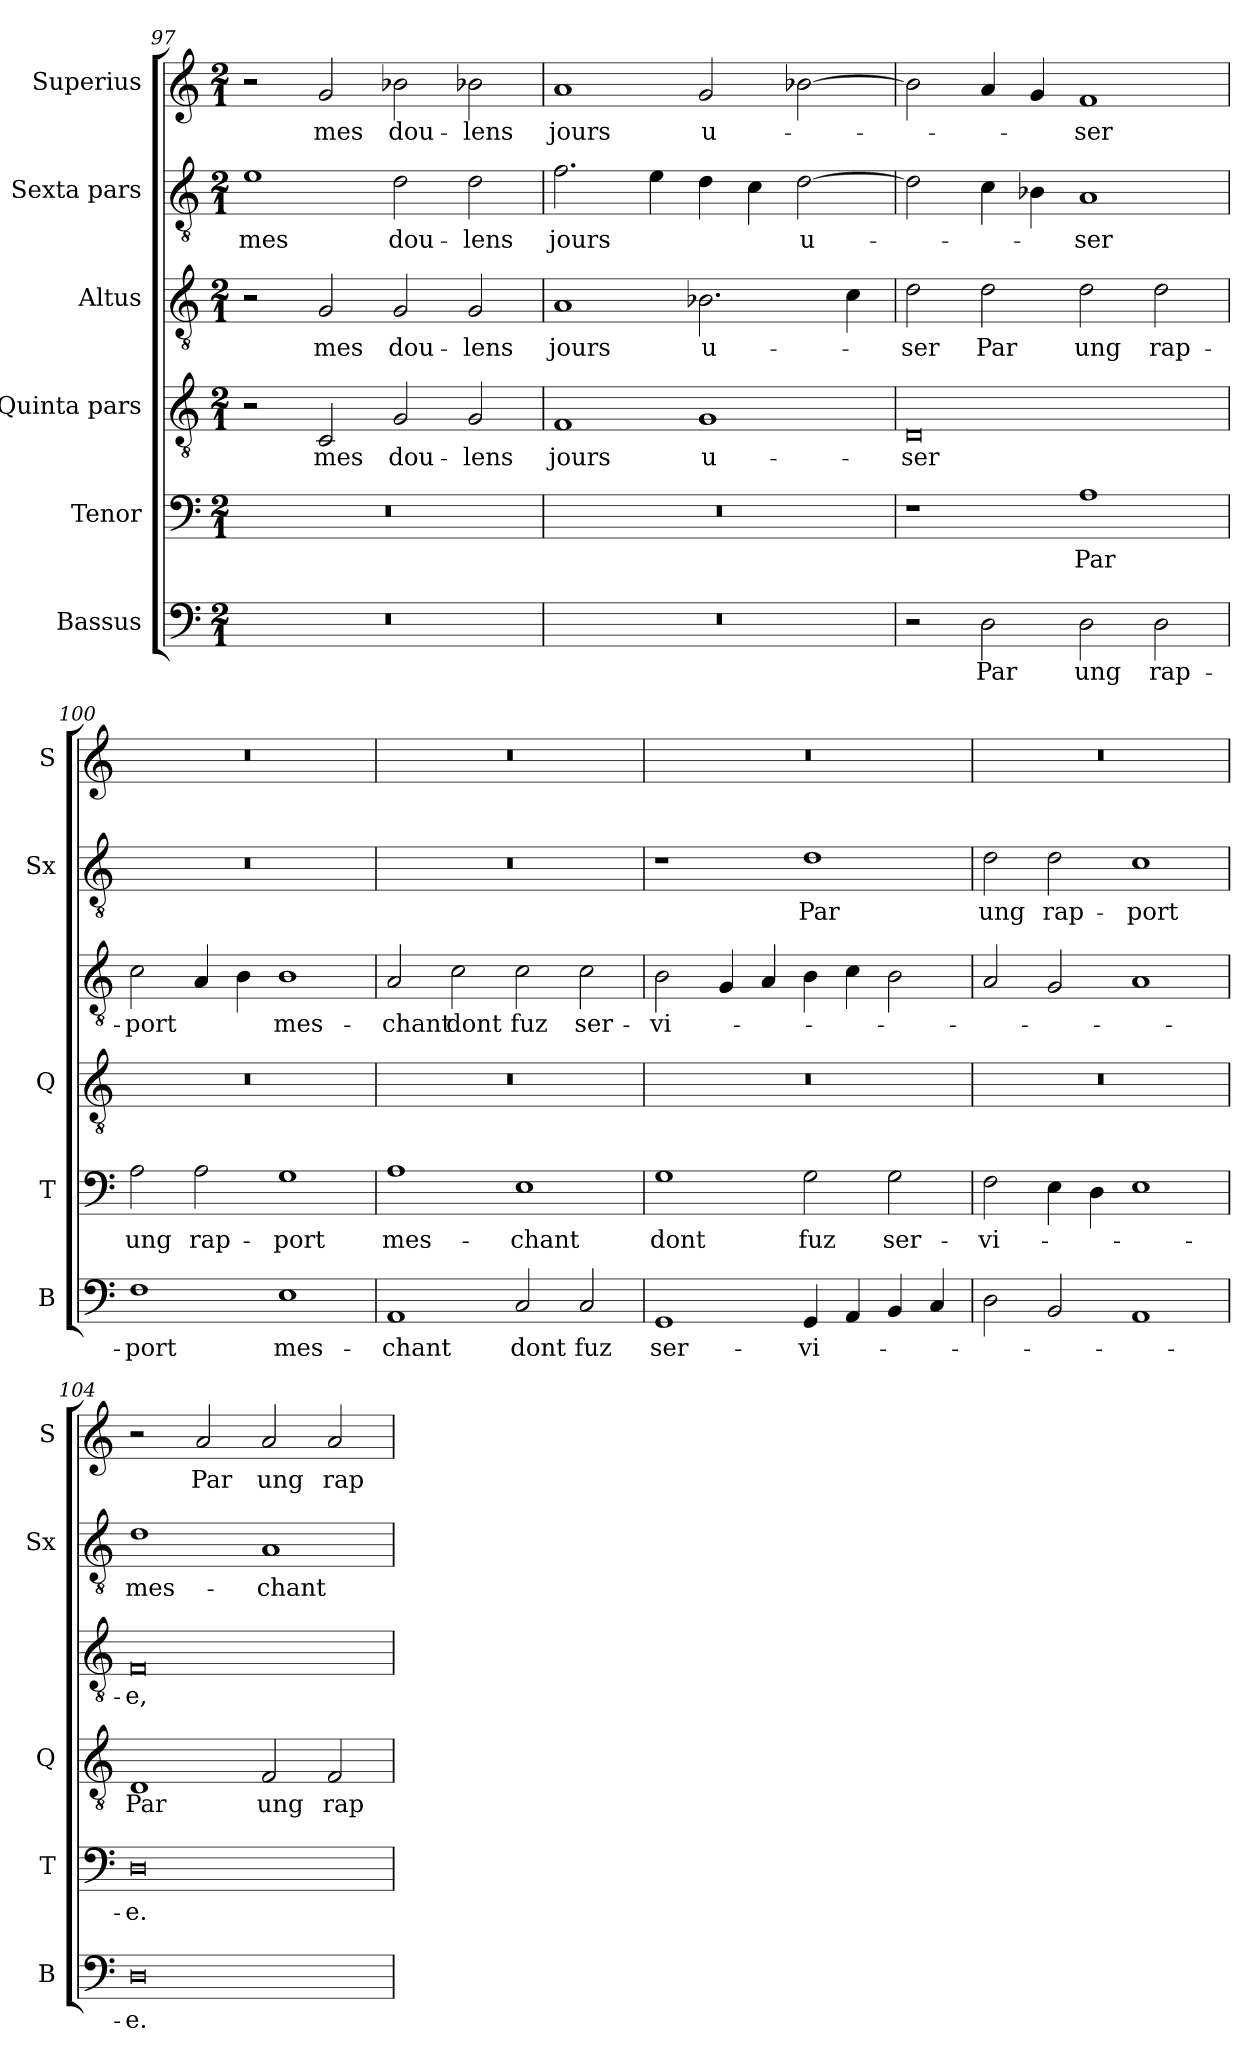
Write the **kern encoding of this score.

**kern	**text	**kern	**text	**kern	**text	**kern	**text	**kern	**text	**kern	**text
*part6	*part6	*part5	*part5	*part4	*part4	*part3	*part3	*part2	*part2	*part1	*part1
*staff6	*staff6	*staff5	*staff5	*staff4	*staff4	*staff3	*staff3	*staff2	*staff2	*staff1	*staff1
*I"Bassus	*	*I"Tenor	*	*I"Quinta pars	*	*I"Altus	*	*I"Sexta pars	*	*I"Superius	*
*I'B	*	*I'T	*	*I'Q	*	*	*	*I'Sx	*	*I'S	*
*clefF4	*	*clefF4	*	*clefGv2	*	*clefGv2	*	*clefGv2	*	*clefG2	*
*k[]	*	*k[]	*	*k[]	*	*k[]	*	*k[]	*	*k[]	*
*M2/1	*	*M2/1	*	*M2/1	*	*M2/1	*	*M2/1	*	*M2/1	*
=97	=97	=97	=97	=97	=97	=97	=97	=97	=97	=97	=97
0r	.	0r	.	2r	.	2r	.	1e	mes	2r	.
.	.	.	.	2C/	mes	2G/	mes	.	.	2g/	mes
.	.	.	.	2G/	dou-	2G/	dou-	2d\	dou-	2b-X\	dou-
.	.	.	.	2G/	-lens	2G/	-lens	2d\	-lens	2b-X\	-lens
=98	=98	=98	=98	=98	=98	=98	=98	=98	=98	=98	=98
0r	.	0r	.	1F	jours	1A	jours	2.f\	jours	1a	jours
.	.	.	.	.	.	.	.	4e\	.	.	.
.	.	.	.	1G	u-	2.B-X\	u-	4d\	.	2g/	u-
.	.	.	.	.	.	.	.	4c\	.	.	.
.	.	.	.	.	.	.	.	[2d\	u-	[2b-X\	.
.	.	.	.	.	.	4c\	.	.	.	.	.
=99	=99	=99	=99	=99	=99	=99	=99	=99	=99	=99	=99
2r	.	1r	.	0D	-ser	2d\	-ser	2d\]	.	2b-\]	.
2D\	Par	.	.	.	.	2d\	Par	4c\	.	4a/	.
.	.	.	.	.	.	.	.	4B-X\	.	4g/	.
2D\	ung	1A	Par	.	.	2d\	ung	1A	-ser	1f	-ser
2D\	rap-	.	.	.	.	2d\	rap-	.	.	.	.
=100	=100	=100	=100	=100	=100	=100	=100	=100	=100	=100	=100
1F	-port	2A\	ung	0r	.	2c\	-port	0r	.	0r	.
.	.	2A\	rap-	.	.	4A/	.	.	.	.	.
.	.	.	.	.	.	4B\	.	.	.	.	.
1E	mes-	1G	-port	.	.	1B	mes-	.	.	.	.
=101	=101	=101	=101	=101	=101	=101	=101	=101	=101	=101	=101
1AA	-chant	1A	mes-	0r	.	2A/	-chant	0r	.	0r	.
.	.	.	.	.	.	2c\	dont	.	.	.	.
2C/	dont	1E	-chant	.	.	2c\	fuz	.	.	.	.
2C/	fuz	.	.	.	.	2c\	ser-	.	.	.	.
=102	=102	=102	=102	=102	=102	=102	=102	=102	=102	=102	=102
1GG	ser-	1G	dont	0r	.	2B\	-vi-	1r	.	0r	.
.	.	.	.	.	.	4G/	.	.	.	.	.
.	.	.	.	.	.	4A/	.	.	.	.	.
4GG/	-vi-	2G\	fuz	.	.	4B\	.	1d	Par	.	.
4AA/	.	.	.	.	.	4c\	.	.	.	.	.
4BB/	.	2G\	ser-	.	.	2B\	.	.	.	.	.
4C/	.	.	.	.	.	.	.	.	.	.	.
=103	=103	=103	=103	=103	=103	=103	=103	=103	=103	=103	=103
2D\	.	2F\	-vi-	0r	.	2A/	.	2d\	ung	0r	.
2BB/	.	4E\	.	.	.	2G/	.	2d\	rap-	.	.
.	.	4D\	.	.	.	.	.	.	.	.	.
1AA	.	1E	.	.	.	1A	.	1c	-port	.	.
=104	=104	=104	=104	=104	=104	=104	=104	=104	=104	=104	=104
0D	-e.	0D	-e.	1D	Par	0F	-e,	1d	mes-	2r	.
.	.	.	.	.	.	.	.	.	.	2a/	Par
.	.	.	.	2F/	ung	.	.	1A	-chant	2a/	ung
.	.	.	.	2F/	rap-	.	.	.	.	2a/	rap-
=	=	=	=	=	=	=	=	=	=	=	=
*-	*-	*-	*-	*-	*-	*-	*-	*-	*-	*-	*-
